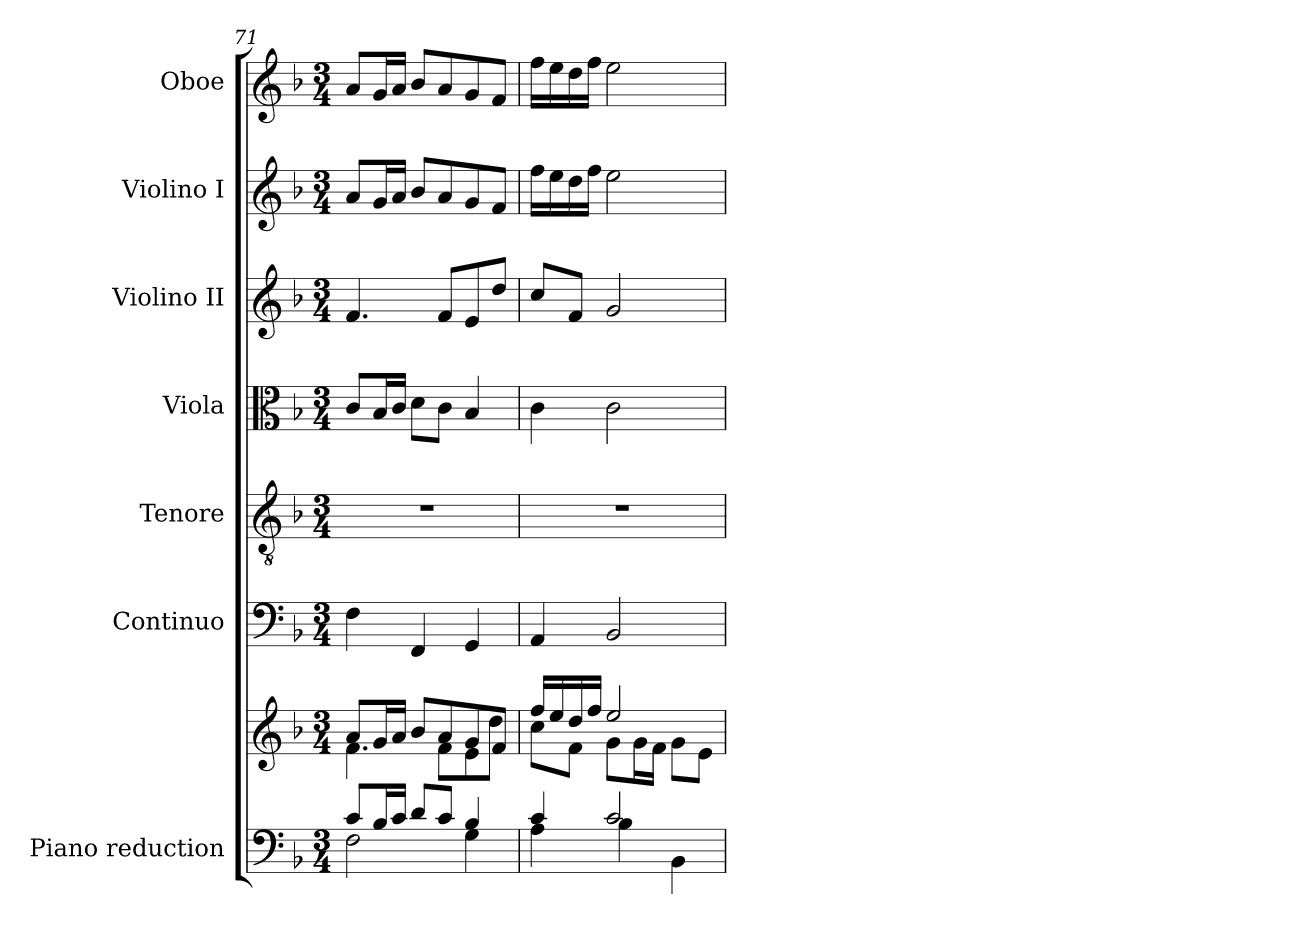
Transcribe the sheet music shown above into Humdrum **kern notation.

**kern	**kern	**kern	**kern	**kern	**kern	**kern	**kern
*part7	*part7	*part6	*part5	*part4	*part3	*part2	*part1
*staff8	*staff7	*staff6	*staff5	*staff4	*staff3	*staff2	*staff1
*I"Piano reduction	*	*I"Continuo	*I"Tenore	*I"Viola	*I"Violino II	*I"Violino I	*I"Oboe
*I'Pno	*	*	*	*I'Vla	*I'Vln	*I'Vln	*I'Ob
*clefF4	*clefG2	*clefF4	*clefGv2	*clefC3	*clefG2	*clefG2	*clefG2
*k[b-]	*k[b-]	*k[b-]	*k[b-]	*k[b-]	*k[b-]	*k[b-]	*k[b-]
*M3/4	*M3/4	*M3/4	*M3/4	*M3/4	*M3/4	*M3/4	*M3/4
=71	=71	=71	=71	=71	=71	=71	=71
*^	*^	*	*	*	*	*	*
8c/L	2F\	8a/L	4.f\	4F\	2.r	8c/L	4.f/	8a/L	8a/L
16B-/L	.	16g/L	.	.	.	16B-/L	.	16g/L	16g/L
16c/JJ	.	16a/JJ	.	.	.	16c/JJ	.	16a/JJ	16a/JJ
8d/L	.	8b-/L	.	4FF/	.	8d\L	.	8b-/L	8b-/L
8c/J	.	8a/	8f\L	.	.	8c\J	8f/L	8a/	8a/
4B-/	4G\	8g/	8e\	4GG/	.	4B-/	8e/	8g/	8g/
.	.	8f/J	8dd\J	.	.	.	8dd/J	8f/J	8f/J
=72	=72	=72	=72	=72	=72	=72	=72	=72	=72
4c/	4A\	16ff/LL	8cc\L	4AA/	2.r	4c\	8cc/L	16ff\LL	16ff\LL
.	.	16ee/	.	.	.	.	.	16ee\	16ee\
.	.	16dd/	8f\J	.	.	.	8f/J	16dd\	16dd\
.	.	16ff/JJ	.	.	.	.	.	16ff\JJ	16ff\JJ
2c/	4B-\	2ee/	8g\L	2BB-/	.	2c\	2g/	2ee\	2ee\
.	.	.	16g\L	.	.	.	.	.	.
.	.	.	16f\JJ	.	.	.	.	.	.
.	4BB-\	.	8g\L	.	.	.	.	.	.
.	.	.	8e\J	.	.	.	.	.	.
*v	*v	*	*	*	*	*	*	*	*
*	*v	*v	*	*	*	*	*	*
=	=	=	=	=	=	=	=
*-	*-	*-	*-	*-	*-	*-	*-
